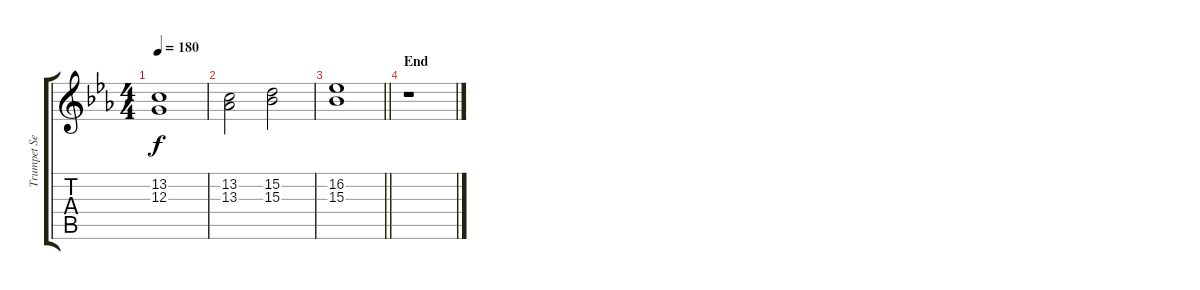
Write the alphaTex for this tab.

\track ("Trumpet Section" "Trumpet Se") {instrument trumpet}
\staff {score tabs}
\tuning (E4 B3 G3 D3 A2 E2) {hide}
\ts (4 4)
\tempo 180
\clef g2
\ks eb
(13.2 12.3).1{dy f} |
(13.2 13.3).2 (15.2 15.3).2 |
\barLineRight lightlight
(16.2 15.3).1 |
\section ("" "End")
r.1
